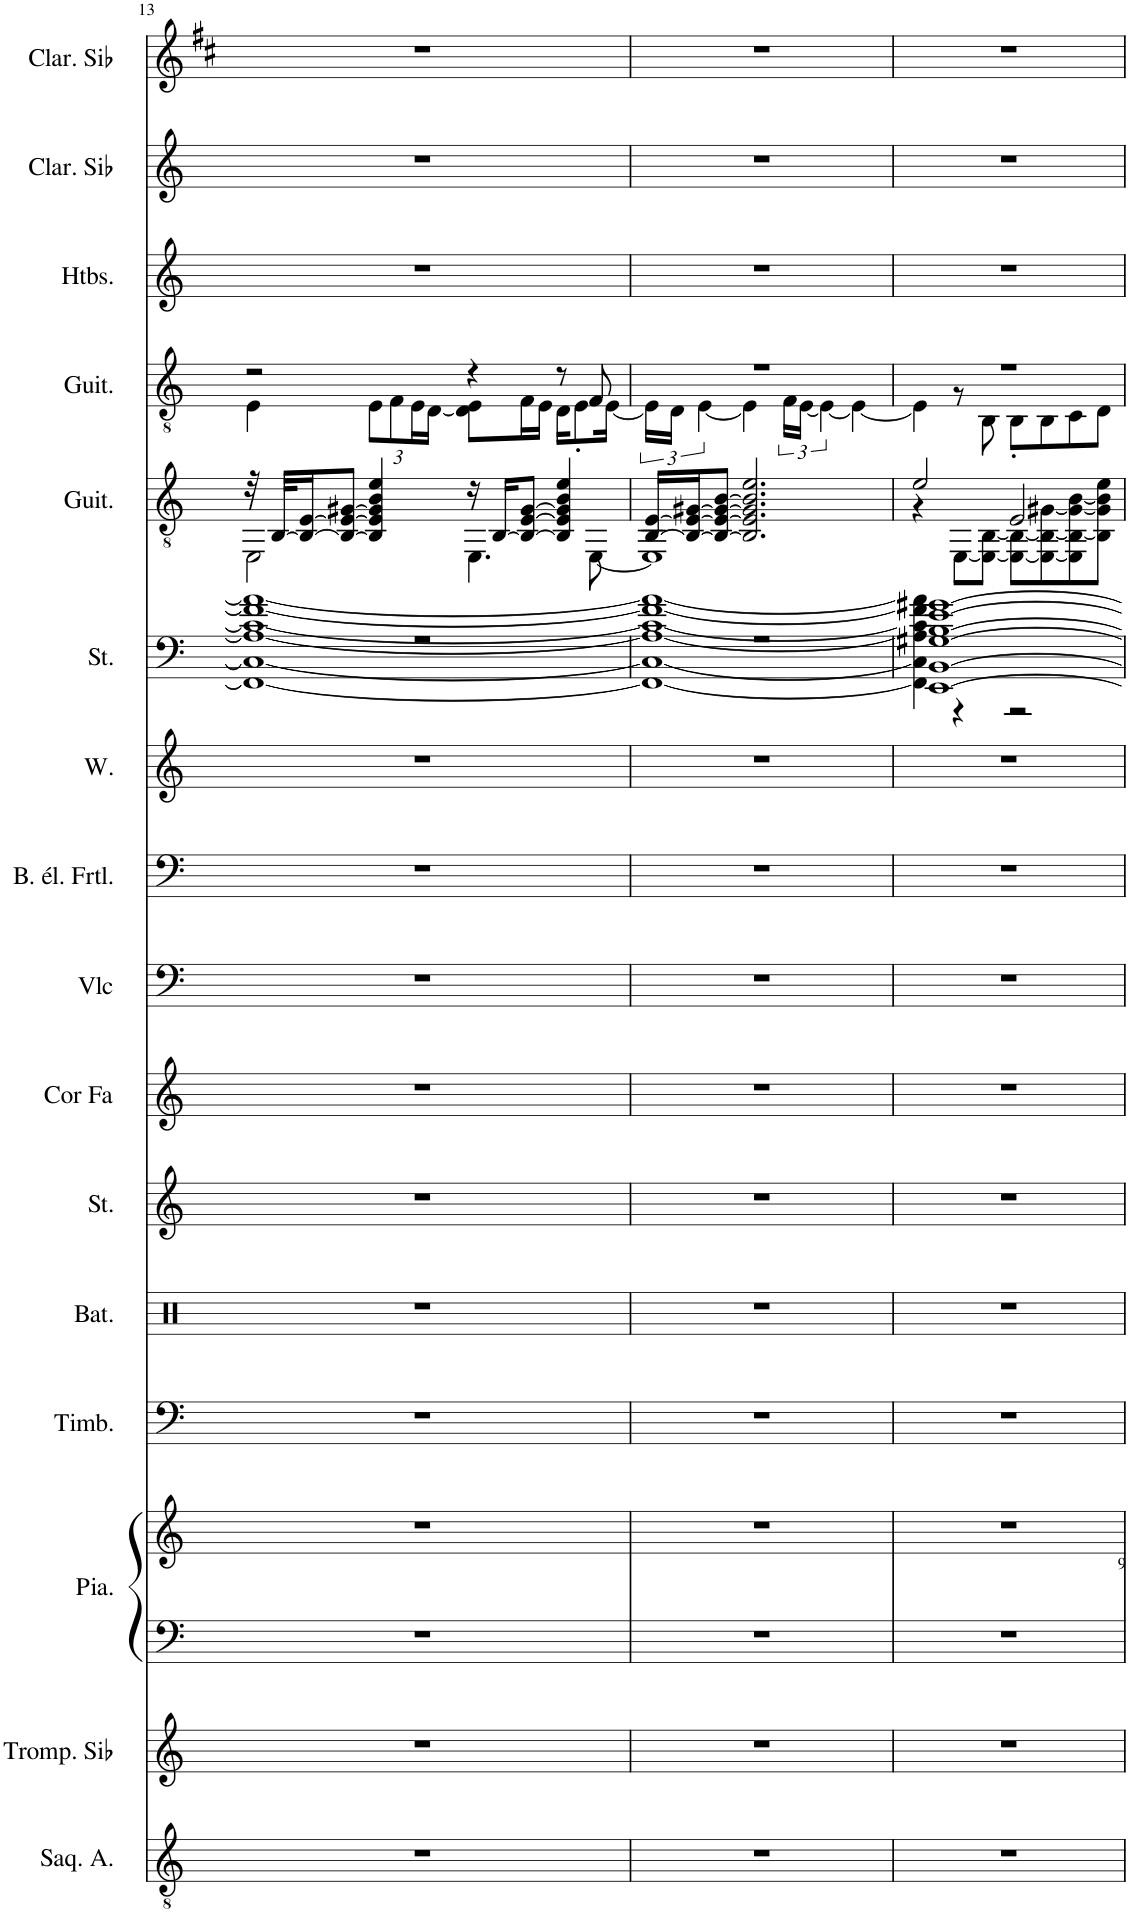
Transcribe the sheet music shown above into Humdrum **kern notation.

**kern	**kern	**kern	**kern	**kern	**kern	**kern	**kern	**kern	**kern	**kern	**kern	**kern	**kern	**kern	**kern	**kern
*part16	*part15	*part14	*part14	*part13	*part12	*part11	*part10	*part9	*part8	*part7	*part6	*part5	*part4	*part3	*part2	*part1
*staff17	*staff16	*staff15	*staff14	*staff13	*staff12	*staff11	*staff10	*staff9	*staff8	*staff7	*staff6	*staff5	*staff4	*staff3	*staff2	*staff1
*I"Saqueboute Alto, Trombone	*I"Trompette en Sib, Trumpet	*I"Piano, Acoustic Grand Piano	*	*I"Timbales, Timpani Ensemble	*I"Batterie	*I"Cordes, String Ensemble 2	*I"Cor en Fa, French Horn	*I"Violoncelle, Cello	*I"Basse électrique fretless, Fretless Bass	*I"Femmes, Choir Aahs	*I"Cordes, String Ensemble 2	*I"Guitare classique, Acoustic Guitar (nylon)	*I"Guitare classique, Acoustic Guitar (nylon)	*I"Hautbois, Oboe	*I"Clarinette en Sib, Clarinet Pipe	*I"Clarinette en Sib
*I'Saq. A.	*I'Tromp. Sib	*I'Pia.	*	*I'Timb.	*I'Bat.	*I'St.	*I'Cor Fa	*I'Vlc	*I'B. él. Frtl.	*	*I'St.	*I'Guit.	*I'Guit.	*I'Htbs.	*I'Clar. Sib	*I'Clar. Sib
!!LO:PB:g=z
*clefGv2	*clefG2	*clefF4	*clefG2	*clefF4	*clefX	*clefG2	*clefG2	*clefF4	*clefF4	*clefG2	*clefF4	*clefGv2	*clefGv2	*clefG2	*clefG2	*clefG2
*	*Trd1c2	*	*	*	*	*	*Trd4c7	*	*Trd7c12	*	*	*	*	*	*Trd1c2	*Trd1c2
*k[]	*k[]	*k[]	*k[]	*k[]	*k[]	*k[]	*k[]	*k[]	*k[]	*k[]	*k[]	*k[]	*k[]	*k[]	*k[]	*k[f#c#]
*M4/4	*M4/4	*M4/4	*M4/4	*M4/4	*M4/4	*M4/4	*M4/4	*M4/4	*M4/4	*M4/4	*M4/4	*M4/4	*M4/4	*M4/4	*M4/4	*M4/4
=13	=13	=13	=13	=13	=13	=13	=13	=13	=13	=13	=13	=13	=13	=13	=13	=13
*	*	*	*	*	*	*	*	*	*	*	*^	*^	*^	*	*	*
1r	1r	1r	1r	1r	1r	1r	1r	1r	1r	1r	1r	1FF_ 1C_ 1A_ 1c_ 1f_ 1a_	32r	2EE\	2r	4E\	1r	1r	1r
.	.	.	.	.	.	.	.	.	.	.	.	.	[32BB/KLL	.	.	.	.	.	.
.	.	.	.	.	.	.	.	.	.	.	.	.	16BB/_ [16E/J	.	.	.	.	.	.
.	.	.	.	.	.	.	.	.	.	.	.	.	8BB/_ 8E/_ [8G#X/J	.	.	.	.	.	.
*	*	*	*	*	*	*	*	*	*	*	*	*	*	*	*	*Xbrackettup	*	*	*
.	.	.	.	.	.	.	.	.	.	.	.	.	4BB/] 4E/] 4G#/] 4B/ 4e/	.	.	12E\L	.	.	.
.	.	.	.	.	.	.	.	.	.	.	.	.	.	.	.	12F\	.	.	.
.	.	.	.	.	.	.	.	.	.	.	.	.	.	.	.	24E\L	.	.	.
.	.	.	.	.	.	.	.	.	.	.	.	.	.	.	.	[24D\JJ	.	.	.
.	.	.	.	.	.	.	.	.	.	.	.	.	16r	4.EE\	4r	8D\] 8E\L	.	.	.
.	.	.	.	.	.	.	.	.	.	.	.	.	[16BB/KL	.	.	.	.	.	.
.	.	.	.	.	.	.	.	.	.	.	.	.	8BB/_ [8E/ [8G#/J	.	.	16F\L	.	.	.
.	.	.	.	.	.	.	.	.	.	.	.	.	.	.	.	16E\JJ	.	.	.
.	.	.	.	.	.	.	.	.	.	.	.	.	4BB/] 4E/] 4G#/] 4B/ 4e/	.	8r	16D\KL	.	.	.
.	.	.	.	.	.	.	.	.	.	.	.	.	.	.	.	8E'\	.	.	.
.	.	.	.	.	.	.	.	.	.	.	.	.	.	[8EE\	8F/	.	.	.	.
.	.	.	.	.	.	.	.	.	.	.	.	.	.	.	.	[16E\Jk	.	.	.
=14	=14	=14	=14	=14	=14	=14	=14	=14	=14	=14	=14	=14	=14	=14	=14	=14	=14	=14	=14
*	*	*	*	*	*	*	*	*	*	*	*	*	*	*	*	*brackettup	*	*	*
1r	1r	1r	1r	1r	1r	1r	1r	1r	1r	1r	1r	1FF_ 1C_ 1A_ 1c_ 1f_ 1a_	[16BB/ [16E/LL	1EE]	1r	24E\LL]	1r	1r	1r
.	.	.	.	.	.	.	.	.	.	.	.	.	.	.	.	24D\JJ	.	.	.
.	.	.	.	.	.	.	.	.	.	.	.	.	16BB/_ 16E/_ [16G#X/J	.	.	.	.	.	.
.	.	.	.	.	.	.	.	.	.	.	.	.	.	.	.	[6E\	.	.	.
.	.	.	.	.	.	.	.	.	.	.	.	.	8BB/_ 8E/_ 8G#/_ [8B/J	.	.	.	.	.	.
.	.	.	.	.	.	.	.	.	.	.	.	.	2.BB/] 2.E/] 2.G#/] 2.B/] 2.e/	.	.	4E\]	.	.	.
.	.	.	.	.	.	.	.	.	.	.	.	.	.	.	.	24F\LL	.	.	.
.	.	.	.	.	.	.	.	.	.	.	.	.	.	.	.	[24E\JJ	.	.	.
.	.	.	.	.	.	.	.	.	.	.	.	.	.	.	.	6E\_	.	.	.
.	.	.	.	.	.	.	.	.	.	.	.	.	.	.	.	4E\_	.	.	.
=15	=15	=15	=15	=15	=15	=15	=15	=15	=15	=15	=15	=15	=15	=15	=15	=15	=15	=15	=15
1r	1r	1r	1r	1r	1r	1r	1r	1r	1r	1r	[1EE [1BB [1G#X [1B [1e [1g#X	4FF\] 4C\] 4A\] 4c\] 4f\] 4a\]	2e/	4r	1r	4E\]	1r	1r	1r
.	.	.	.	.	.	.	.	.	.	.	.	4r	.	[8EE\L	.	8r	.	.	.
.	.	.	.	.	.	.	.	.	.	.	.	.	.	8EE\_ [8BB\J	.	8BB\	.	.	.
.	.	.	.	.	.	.	.	.	.	.	.	2r	2E/	8EE\_ 8BB\_L	.	8BB'\L	.	.	.
.	.	.	.	.	.	.	.	.	.	.	.	.	.	8EE\_ 8BB\_ [8G#X\	.	8BB\	.	.	.
.	.	.	.	.	.	.	.	.	.	.	.	.	.	8EE\] 8BB\_ 8G#\_ [8B\	.	8C\	.	.	.
.	.	.	.	.	.	.	.	.	.	.	.	.	.	8BB\] 8G#\] 8B\] 8e\J	.	8D\J	.	.	.
*	*	*	*	*	*	*	*	*	*	*	*v	*v	*	*	*v	*v	*	*	*
*	*	*	*	*	*	*	*	*	*	*	*	*v	*v	*	*	*	*
=	=	=	=	=	=	=	=	=	=	=	=	=	=	=	=	=
*-	*-	*-	*-	*-	*-	*-	*-	*-	*-	*-	*-	*-	*-	*-	*-	*-
